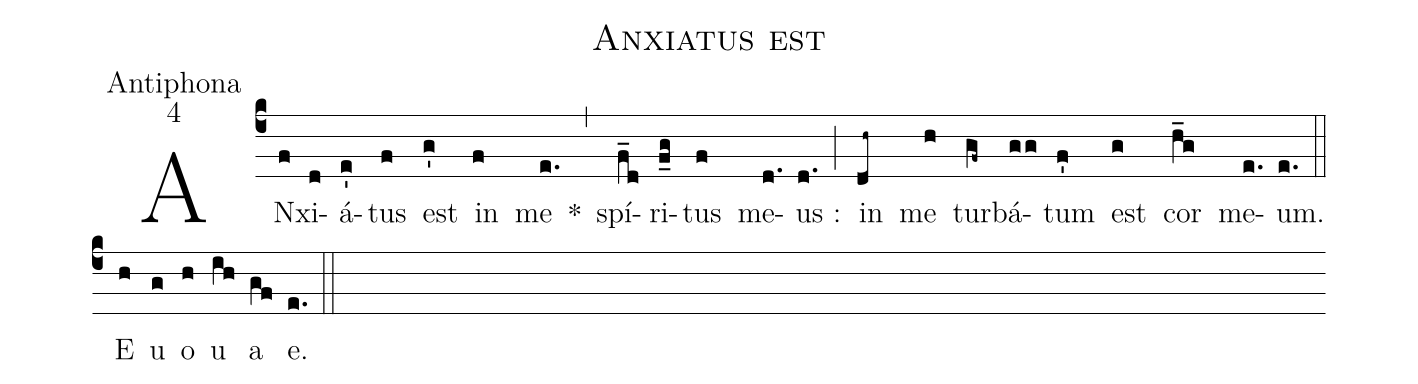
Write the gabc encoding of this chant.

name:Anxiatus est;
office-part:Antiphona;
mode:4;
%%
(c4) AN(f)xi(d)á(e')tus(f) est(g') in(f) me(e.) *(,) spí(f_d)ri(f_g)tus(f) me(d.)us :(d.) (;) in(dh~) me(h) tur(gf~)bá(gg)tum(f') est(g) cor(h_g) me(e.)um.(e.) (::) <eu>E(h) u(g) o(h) u(ih) a(gf) e.</eu>(e.) (::)
